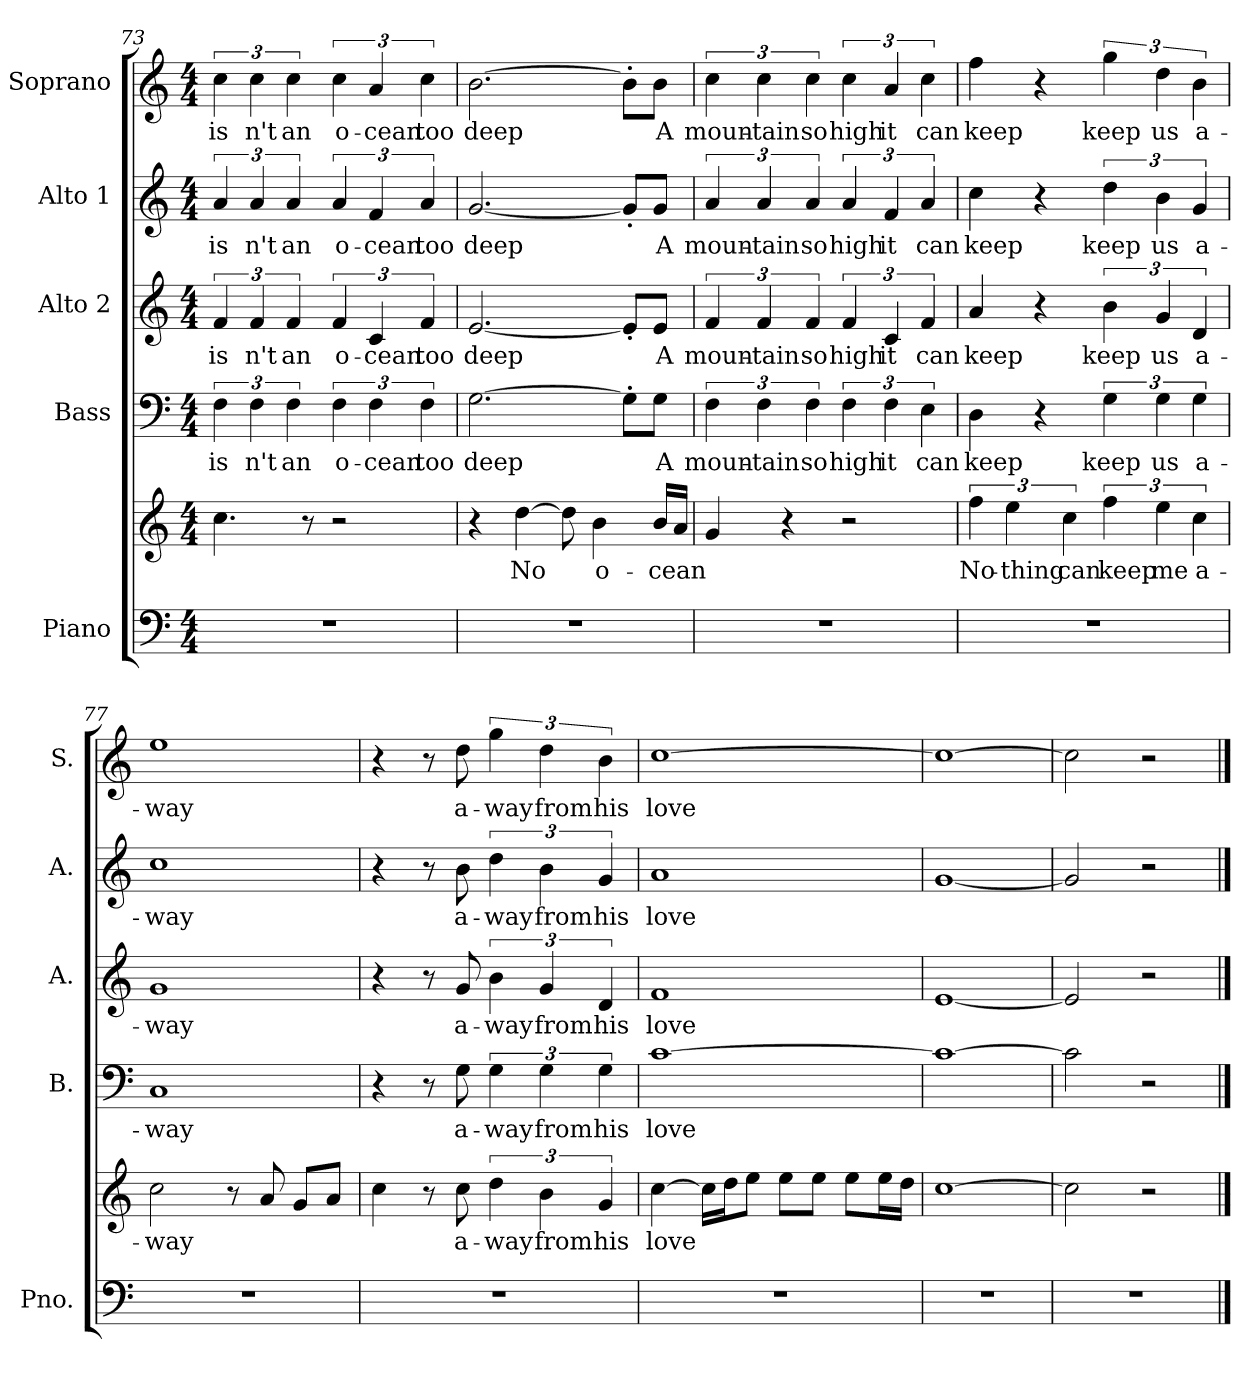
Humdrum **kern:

**kern	**kern	**text	**kern	**text	**kern	**text	**kern	**text	**kern	**text
*part5	*part5	*part5	*part4	*part4	*part3	*part3	*part2	*part2	*part1	*part1
*staff6	*staff5	*staff5	*staff4	*staff4	*staff3	*staff3	*staff2	*staff2	*staff1	*staff1
*I"Piano	*	*	*I"Bass	*	*I"Alto 2	*	*I"Alto 1	*	*I"Soprano	*
*I'Pno.	*	*	*I'B.	*	*I'A.	*	*I'A.	*	*I'S.	*
!!LO:PB:g=z
*clefF4	*clefG2	*	*clefF4	*	*clefG2	*	*clefG2	*	*clefG2	*
*k[]	*k[]	*	*k[]	*	*k[]	*	*k[]	*	*k[]	*
*C:	*C:	*	*C:	*	*C:	*	*C:	*	*C:	*
*M4/4	*M4/4	*	*M4/4	*	*M4/4	*	*M4/4	*	*M4/4	*
=73	=73	=73	=73	=73	=73	=73	=73	=73	=73	=73
1r	4.cc\	.	6F\	is	6f/	is	6a/	is	6cc\	is
.	.	.	6F\	n't	6f/	n't	6a/	n't	6cc\	n't
.	.	.	6F\	an	6f/	an	6a/	an	6cc\	an
.	8r	.	.	.	.	.	.	.	.	.
.	2r	.	6F\	o-	6f/	o-	6a/	o-	6cc\	o-
.	.	.	6F\	-cean	6c/	-cean	6f/	-cean	6a/	-cean
.	.	.	6F\	too	6f/	too	6a/	too	6cc\	too
=74	=74	=74	=74	=74	=74	=74	=74	=74	=74	=74
1r	4r	.	[2.G\	deep	[2.e/	deep	[2.g/	deep	[2.b\	deep
.	[4dd\	No	.	.	.	.	.	.	.	.
.	8dd\]	.	.	.	.	.	.	.	.	.
.	4b\	o-	.	.	.	.	.	.	.	.
.	.	.	8G'\L]	.	8e'/L]	.	8g'/L]	.	8b'\L]	.
.	16b/LL	-cean	8G\J	A	8e/J	A	8g/J	A	8b\J	A
.	16a/JJ	.	.	.	.	.	.	.	.	.
=75	=75	=75	=75	=75	=75	=75	=75	=75	=75	=75
1r	4g/	.	6F\	moun-	6f/	moun-	6a/	moun-	6cc\	moun-
.	.	.	6F\	-tain	6f/	-tain	6a/	-tain	6cc\	-tain
.	4r	.	.	.	.	.	.	.	.	.
.	.	.	6F\	so	6f/	so	6a/	so	6cc\	so
.	2r	.	6F\	high	6f/	high	6a/	high	6cc\	high
.	.	.	6F\	it	6c/	it	6f/	it	6a/	it
.	.	.	6E\	can	6f/	can	6a/	can	6cc\	can
=76	=76	=76	=76	=76	=76	=76	=76	=76	=76	=76
1r	6ff\	No-	4D\	keep	4a/	keep	4cc\	keep	4ff\	keep
.	6ee\	-thing	.	.	.	.	.	.	.	.
.	.	.	4r	.	4r	.	4r	.	4r	.
.	6cc\	can	.	.	.	.	.	.	.	.
.	6ff\	keep	6G\	keep	6b\	keep	6dd\	keep	6gg\	keep
.	6ee\	me	6G\	us	6g/	us	6b\	us	6dd\	us
.	6cc\	a-	6G\	a-	6d/	a-	6g/	a-	6b\	a-
!!LO:LB:g=z
=77	=77	=77	=77	=77	=77	=77	=77	=77	=77	=77
1r	2cc\	-way	1C	-way	1g	-way	1cc	-way	1ee	-way
.	8r	.	.	.	.	.	.	.	.	.
.	8a/	.	.	.	.	.	.	.	.	.
.	8g/L	.	.	.	.	.	.	.	.	.
.	8a/J	.	.	.	.	.	.	.	.	.
=78	=78	=78	=78	=78	=78	=78	=78	=78	=78	=78
1r	4cc\	.	4r	.	4r	.	4r	.	4r	.
.	8r	.	8r	.	8r	.	8r	.	8r	.
.	8cc\	a-	8G\	a-	8g/	a-	8b\	a-	8dd\	a-
.	6dd\	-way	6G\	-way	6b\	-way	6dd\	-way	6gg\	-way
.	6b\	from	6G\	from	6g/	from	6b\	from	6dd\	from
.	6g/	his	6G\	his	6d/	his	6g/	his	6b\	his
=79	=79	=79	=79	=79	=79	=79	=79	=79	=79	=79
1r	[4cc\	love	[1c	love	1f	love	1a	love	[1cc	love
.	16cc\LL]	.	.	.	.	.	.	.	.	.
.	16dd\J	.	.	.	.	.	.	.	.	.
.	8ee\J	.	.	.	.	.	.	.	.	.
.	8ee\L	.	.	.	.	.	.	.	.	.
.	8ee\J	.	.	.	.	.	.	.	.	.
.	8ee\L	.	.	.	.	.	.	.	.	.
.	16ee\L	.	.	.	.	.	.	.	.	.
.	16dd\JJ	.	.	.	.	.	.	.	.	.
=80	=80	=80	=80	=80	=80	=80	=80	=80	=80	=80
1r	[1cc	.	1c_	.	[1e	.	[1g	.	1cc_	.
=81	=81	=81	=81	=81	=81	=81	=81	=81	=81	=81
1r	2cc\]	.	2c\]	.	2e/]	.	2g/]	.	2cc\]	.
.	2r	.	2r	.	2r	.	2r	.	2r	.
==	==	==	==	==	==	==	==	==	==	==
*-	*-	*-	*-	*-	*-	*-	*-	*-	*-	*-
